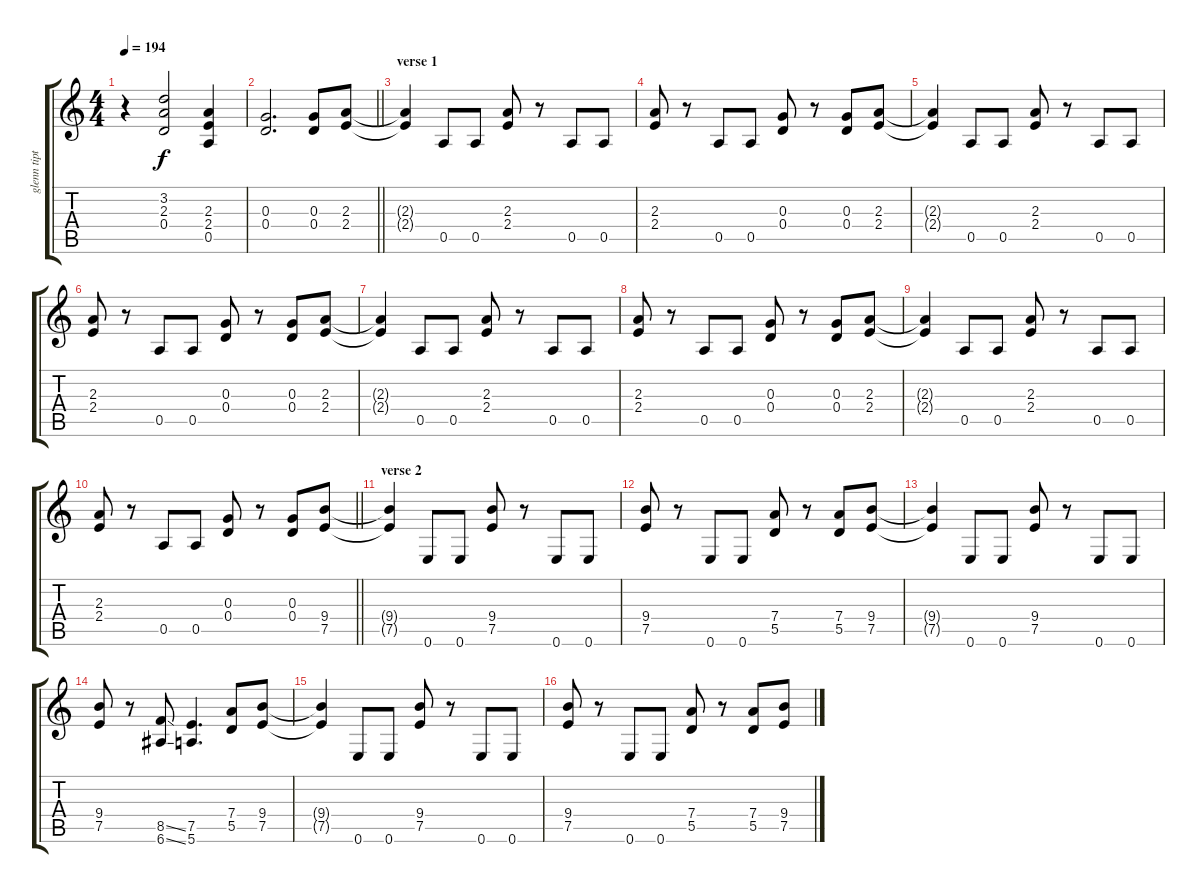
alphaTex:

\track ("glenn tipton" "glenn tipt") {instrument distortionguitar}
\staff {score tabs}
\tuning (E4 B3 G3 D3 A2 E2) {hide}
\ts (4 4)
\tempo 194
\clef g2
\ks c
r.4{dy f} (3.2 2.3 0.4).2 (2.3 2.4 0.5).4 |
\barLineRight lightlight
(0.3 0.4).2{d} (0.3 0.4).8 (2.3 2.4).8 |
\section ("" "verse 1")
(2.3{t} 2.4{t}).4 0.5.8 0.5.8 (2.3 2.4).8 r.8 0.5.8 0.5.8 |
(2.3 2.4).8 r.8 0.5.8 0.5.8 (0.3 0.4).8 r.8 (0.3 0.4).8 (2.3 2.4).8 |
(2.3{t} 2.4{t}).4 0.5.8 0.5.8 (2.3 2.4).8 r.8 0.5.8 0.5.8 |
(2.3 2.4).8 r.8 0.5.8 0.5.8 (0.3 0.4).8 r.8 (0.3 0.4).8 (2.3 2.4).8 |
(2.3{t} 2.4{t}).4 0.5.8 0.5.8 (2.3 2.4).8 r.8 0.5.8 0.5.8 |
(2.3 2.4).8 r.8 0.5.8 0.5.8 (0.3 0.4).8 r.8 (0.3 0.4).8 (2.3 2.4).8 |
(2.3{t} 2.4{t}).4 0.5.8 0.5.8 (2.3 2.4).8 r.8 0.5.8 0.5.8 |
\barLineRight lightlight
(2.3 2.4).8 r.8 0.5.8 0.5.8 (0.3 0.4).8 r.8 (0.3 0.4).8 (9.4 7.5).8 |
\section ("" "verse 2")
(9.4{t} 7.5{t}).4 0.6.8 0.6.8 (9.4 7.5).8 r.8 0.6.8 0.6.8 |
(9.4 7.5).8 r.8 0.6.8 0.6.8 (7.4 5.5).8 r.8 (7.4 5.5).8 (9.4 7.5).8 |
(9.4{t} 7.5{t}).4 0.6.8 0.6.8 (9.4 7.5).8 r.8 0.6.8 0.6.8 |
(9.4 7.5).8 r.8 (8.5{ss} 6.6{ss}).8 (7.5 5.6).4{d} (7.4 5.5).8 (9.4 7.5).8 |
(9.4{t} 7.5{t}).4 0.6.8 0.6.8 (9.4 7.5).8 r.8 0.6.8 0.6.8 |
(9.4 7.5).8 r.8 0.6.8 0.6.8 (7.4 5.5).8 r.8 (7.4 5.5).8 (9.4 7.5).8
